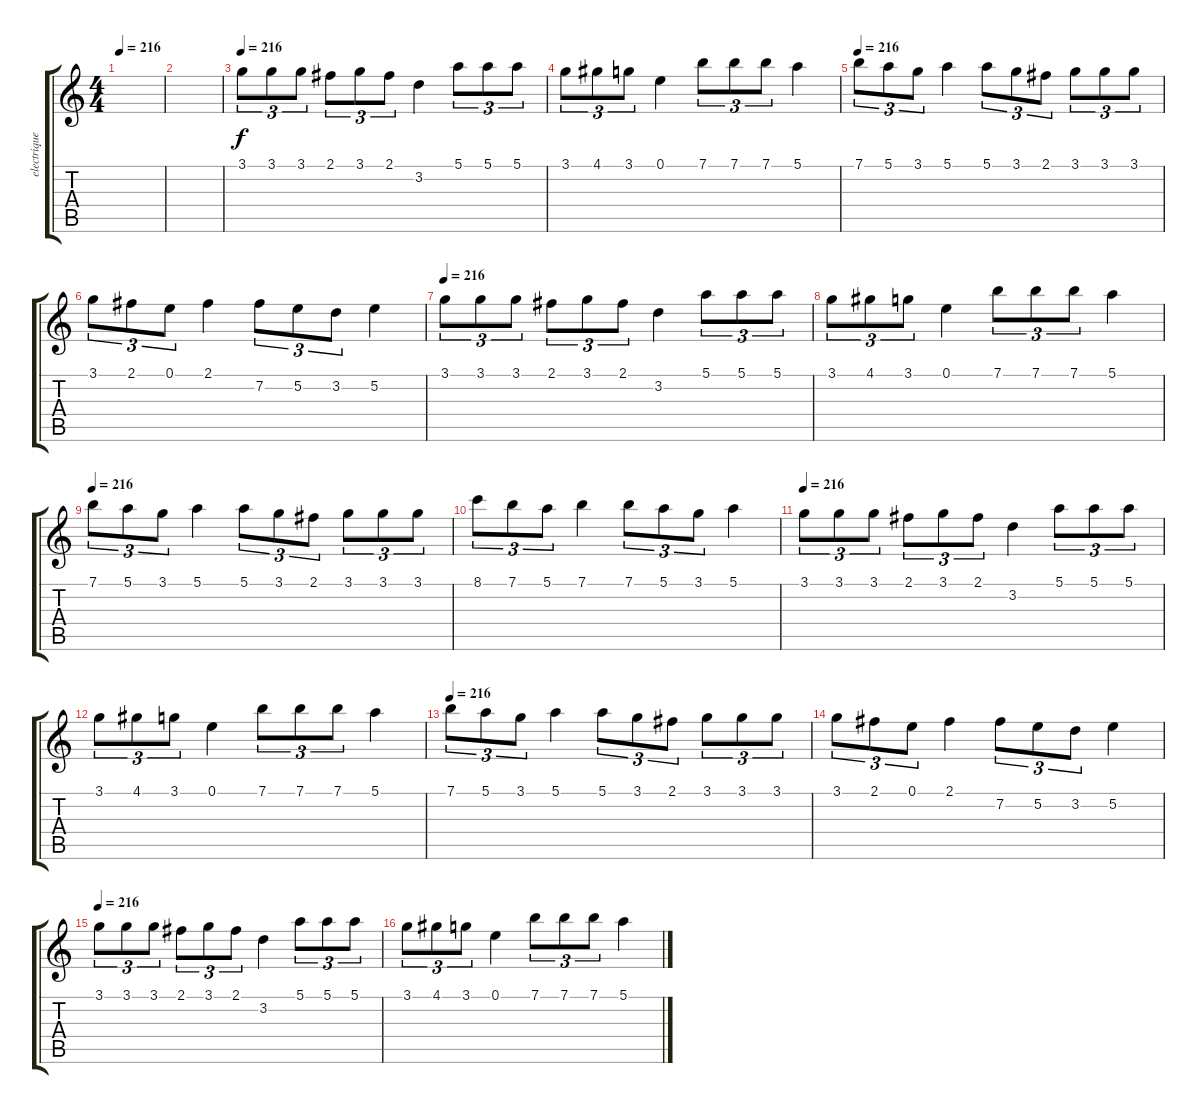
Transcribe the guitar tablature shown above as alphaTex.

\track ("electrique 3" "electrique") {instrument electricguitarclean}
\staff {score tabs}
\tuning (E4 B3 G3 D3 A2 E2) {hide}
\ts (4 4)
\tempo 216
\clef g2
\ks c
|
|
\tempo 216
3.1.8{tu (3 2) instrument distortionguitar} 3.1.8{tu (3 2)} 3.1.8{tu (3 2)} 2.1.8{tu (3 2)} 3.1.8{tu (3 2)} 2.1.8{tu (3 2)} 3.2.4 5.1.8{tu (3 2)} 5.1.8{tu (3 2)} 5.1.8{tu (3 2)} |
3.1.8{tu (3 2)} 4.1.8{tu (3 2)} 3.1.8{tu (3 2)} 0.1.4 7.1.8{tu (3 2)} 7.1.8{tu (3 2)} 7.1.8{tu (3 2)} 5.1.4 |
\tempo 216
7.1.8{tu (3 2)} 5.1.8{tu (3 2)} 3.1.8{tu (3 2)} 5.1.4 5.1.8{tu (3 2)} 3.1.8{tu (3 2)} 2.1.8{tu (3 2)} 3.1.8{tu (3 2)} 3.1.8{tu (3 2)} 3.1.8{tu (3 2)} |
3.1.8{tu (3 2)} 2.1.8{tu (3 2)} 0.1.8{tu (3 2)} 2.1.4 7.2.8{tu (3 2)} 5.2.8{tu (3 2)} 3.2.8{tu (3 2)} 5.2.4 |
\tempo 216
3.1.8{tu (3 2)} 3.1.8{tu (3 2)} 3.1.8{tu (3 2)} 2.1.8{tu (3 2)} 3.1.8{tu (3 2)} 2.1.8{tu (3 2)} 3.2.4 5.1.8{tu (3 2)} 5.1.8{tu (3 2)} 5.1.8{tu (3 2)} |
3.1.8{tu (3 2)} 4.1.8{tu (3 2)} 3.1.8{tu (3 2)} 0.1.4 7.1.8{tu (3 2)} 7.1.8{tu (3 2)} 7.1.8{tu (3 2)} 5.1.4 |
\tempo 216
7.1.8{tu (3 2)} 5.1.8{tu (3 2)} 3.1.8{tu (3 2)} 5.1.4 5.1.8{tu (3 2)} 3.1.8{tu (3 2)} 2.1.8{tu (3 2)} 3.1.8{tu (3 2)} 3.1.8{tu (3 2)} 3.1.8{tu (3 2)} |
8.1.8{tu (3 2)} 7.1.8{tu (3 2)} 5.1.8{tu (3 2)} 7.1.4 7.1.8{tu (3 2)} 5.1.8{tu (3 2)} 3.1.8{tu (3 2)} 5.1.4 |
\tempo 216
3.1.8{tu (3 2)} 3.1.8{tu (3 2)} 3.1.8{tu (3 2)} 2.1.8{tu (3 2)} 3.1.8{tu (3 2)} 2.1.8{tu (3 2)} 3.2.4 5.1.8{tu (3 2)} 5.1.8{tu (3 2)} 5.1.8{tu (3 2)} |
3.1.8{tu (3 2)} 4.1.8{tu (3 2)} 3.1.8{tu (3 2)} 0.1.4 7.1.8{tu (3 2)} 7.1.8{tu (3 2)} 7.1.8{tu (3 2)} 5.1.4 |
\tempo 216
7.1.8{tu (3 2)} 5.1.8{tu (3 2)} 3.1.8{tu (3 2)} 5.1.4 5.1.8{tu (3 2)} 3.1.8{tu (3 2)} 2.1.8{tu (3 2)} 3.1.8{tu (3 2)} 3.1.8{tu (3 2)} 3.1.8{tu (3 2)} |
3.1.8{tu (3 2)} 2.1.8{tu (3 2)} 0.1.8{tu (3 2)} 2.1.4 7.2.8{tu (3 2)} 5.2.8{tu (3 2)} 3.2.8{tu (3 2)} 5.2.4 |
\tempo 216
3.1.8{tu (3 2)} 3.1.8{tu (3 2)} 3.1.8{tu (3 2)} 2.1.8{tu (3 2)} 3.1.8{tu (3 2)} 2.1.8{tu (3 2)} 3.2.4 5.1.8{tu (3 2)} 5.1.8{tu (3 2)} 5.1.8{tu (3 2)} |
3.1.8{tu (3 2)} 4.1.8{tu (3 2)} 3.1.8{tu (3 2)} 0.1.4 7.1.8{tu (3 2)} 7.1.8{tu (3 2)} 7.1.8{tu (3 2)} 5.1.4
